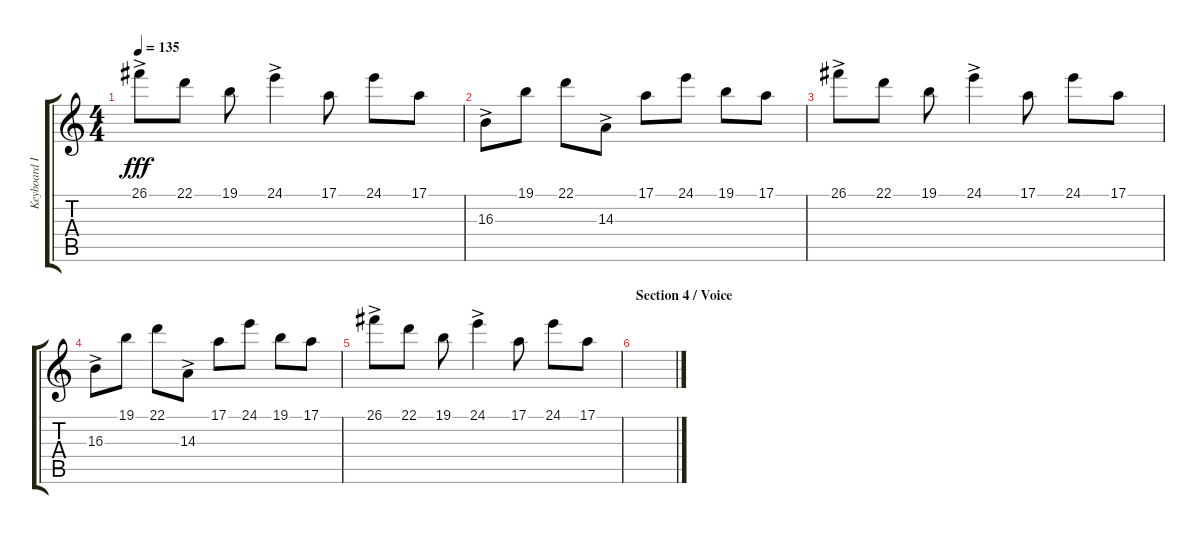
\track ("Keyboard II" "Keyboard I") {instrument electricpiano1}
\staff {score tabs}
\tuning (E4 B3 G3 D3 A2 E2) {hide}
\ts (4 4)
\tempo 135
\clef g2
\ks c
26.1{ac}.8{dy fff} 22.1.8 19.1.8 24.1{ac}.4 17.1.8 24.1.8 17.1.8 |
16.3{ac}.8{instrument acousticgrandpiano} 19.1.8 22.1.8 14.3{ac}.8 17.1.8 24.1.8 19.1.8 17.1.8 |
26.1{ac}.8 22.1.8 19.1.8 24.1{ac}.4 17.1.8 24.1.8 17.1.8 |
16.3{ac}.8{instrument acousticgrandpiano} 19.1.8 22.1.8 14.3{ac}.8 17.1.8 24.1.8 19.1.8 17.1.8 |
26.1{ac}.8 22.1.8 19.1.8 24.1{ac}.4 17.1.8 24.1.8 17.1.8 |
\section ("" "Section 4 / Voice")
